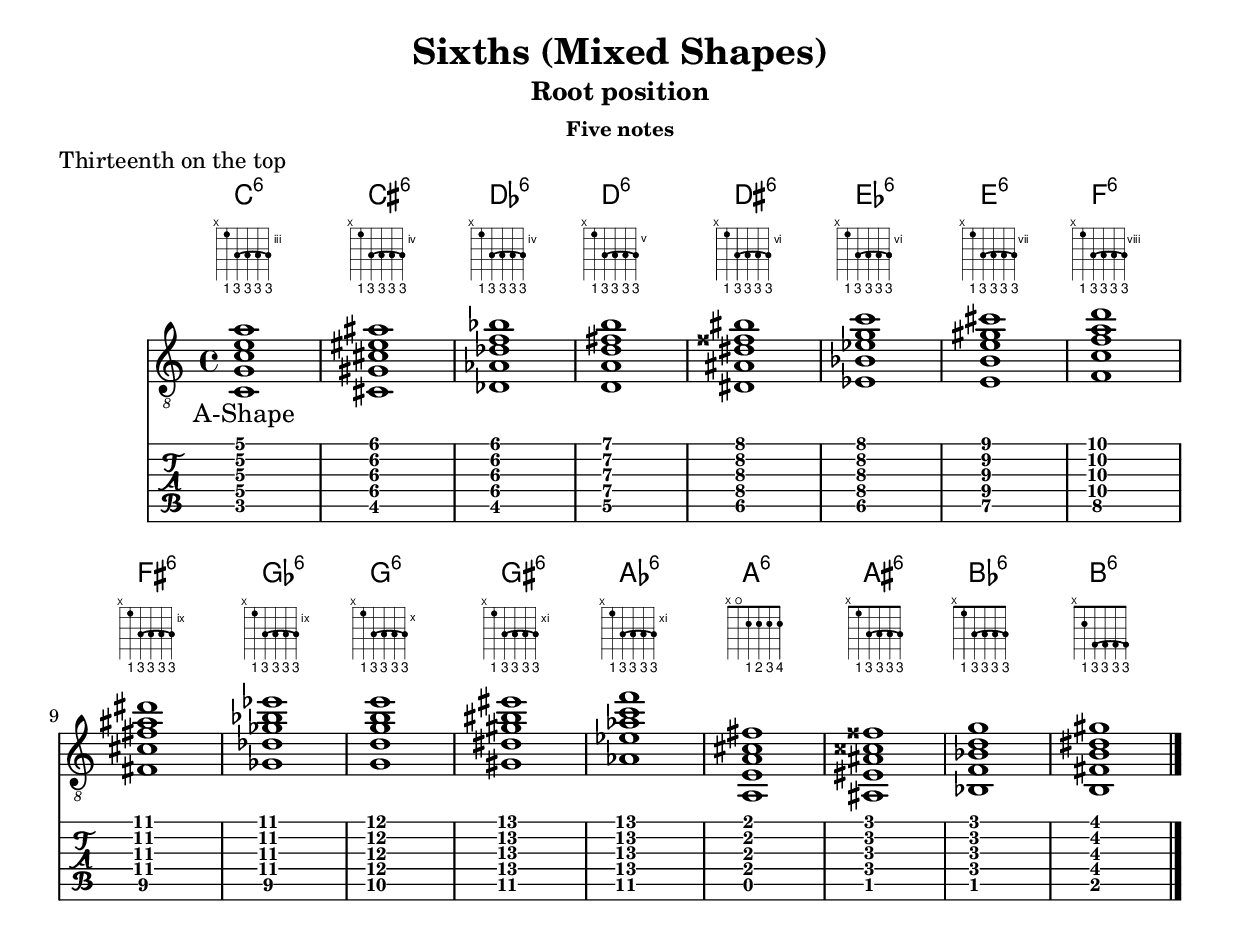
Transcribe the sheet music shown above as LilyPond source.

\version "2.19.15"
%\include "predefined-guitar-fretboards.ly"
\include "../c-shape.ly"
\include "../a-shape.ly"
\include "../g-shape.ly"
\include "../e-shape.ly"
\include "../d-shape.ly"
\include "../alt-shape.ly"

\layout {
   \context { %\Score
      %\override StringNumber.transparent = ##t
      \Voice
      \remove "New_fingering_engraver"
   }
}

\paper {
  print-all-headers = ##t
}


%%%%%%%%%%%%%%%%%%%%%%%%%%%%%%%%%%%%%%%%%%%%%%%%%
%%%%%%%%%%%%%%%% (MAJOR) SIXTHS %%%%%%%%%%%%%%%%%
%%%%%%%%%%%%%%%%%%%%%%%%%%%%%%%%%%%%%%%%%%%%%%%%%
sixthsRootPositionFiveNotesThirteenthOnTopChordSymbols = \chordmode {
% * tetrads
% ** sixths
% *** root position
% **** five notes
% ***** thirteenth on the top
  %\aShape
  \repeat unfold 1 {
    c,1:6
    cis,1:6
    des,1:6
    d,1:6
    dis,1:6 
    es,1:6
    e,1:6
    f,1:6
    fis,1:6 
    ges,1:6
    g,1:6
    gis,1:6 
    as,1:6
    a,1:6
    ais,1:6 
    bes,1:6
    b,1:6
  }
}

sixthsRootPositionFiveNotesThirteenthOnTopShapes = \lyricmode {
% * tetrads
% ** sixths
% *** root position
% **** five notes
% ***** thirteenth on the top
  \repeat unfold 1 {
    A-Shape \repeat unfold 16 { \skip1 }
  }
}

sixthsRootPositionFiveNotesThirteenthOnTop = \chordmode {
% * tetrads
% ** sixths
% *** root position
% **** five notes
% ***** thirteenth on the top
  \aShape
  c,:1.5.8.10.13
  cis,:1.5.8.10.13
  des,:1.5.8.10.13
  d,:1.5.8.10.13
  dis,:1.5.8.10.13
  es,:1.5.8.10.13
  e,:1.5.8.10.13
  f,:1.5.8.10.13
  fis,:1.5.8.10.13
  ges,:1.5.8.10.13
  g,:1.5.8.10.13
  gis,:1.5.8.10.13
  as,:1.5.8.10.13
  a,,:1.5.8.10.13
  ais,,:1.5.8.10.13
  bes,,:1.5.8.10.13
  b,,:1.5.8.10.13
  \bar "|."
}

%%%%%%%%%%%%%%%%%%%%%%%%%%%%%%%%%%%%%%%%%%%%%%%%%%
%%%%%%%%%%%%%%% SCORE DEFINITIONS %%%%%%%%%%%%%%%%
%%%%%%%%%%%%%%%%%%%%%%%%%%%%%%%%%%%%%%%%%%%%%%%%%%
%%{
  \score {
    <<
      \new ChordNames {
        \sixthsRootPositionFiveNotesThirteenthOnTopChordSymbols
      }
      \new FretBoards {
        \sixthsRootPositionFiveNotesThirteenthOnTop
      }
      \new Voice = "sixths" {
        \clef "treble_8"
        \sixthsRootPositionFiveNotesThirteenthOnTop
      }
      \new Lyrics \lyricsto "sixths" {
        \sixthsRootPositionFiveNotesThirteenthOnTopShapes
      }
      \new TabStaff {
        \sixthsRootPositionFiveNotesThirteenthOnTop
      }
    >>
    \header {
      title = "Sixths (Mixed Shapes)"
      subtitle = "Root position"
      subsubtitle = "Five notes"
      piece = "Thirteenth on the top"
    }
  }
%}
